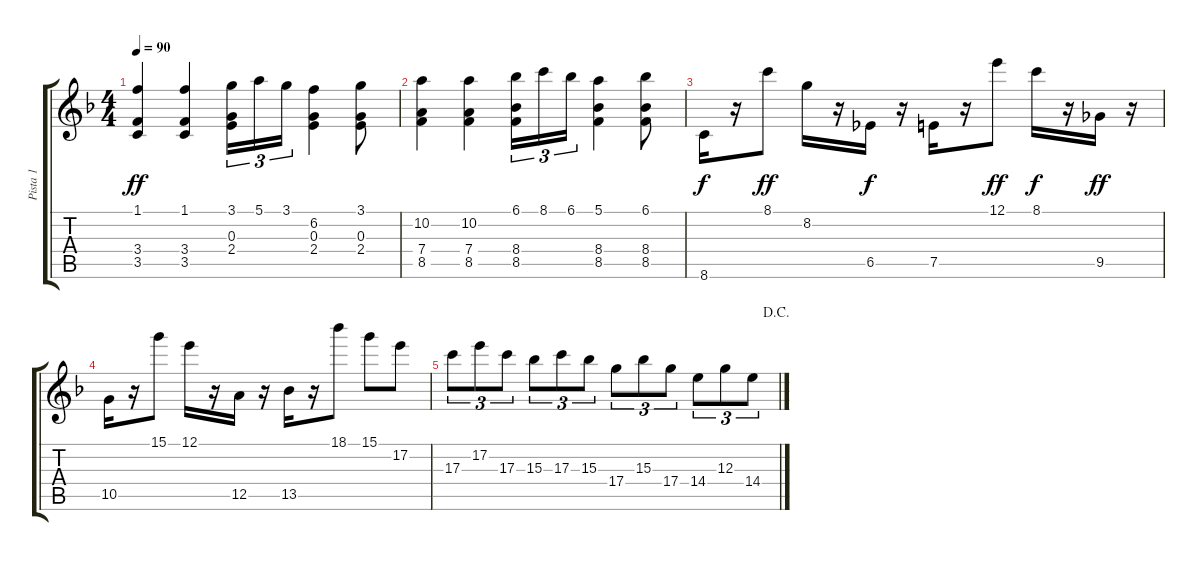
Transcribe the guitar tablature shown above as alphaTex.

\track ("Pista 1" "Pista 1") {instrument acousticguitarsteel}
\staff {score tabs}
\tuning (E4 B3 G3 D3 A2 E2) {hide}
\ts (4 4)
\tempo 90
\clef g2
\ks f
(1.1 3.4 3.5).4{dy ff} (1.1 3.4 3.5).4 (3.1 0.3 2.4).16{tu (3 2)} 5.1.16{tu (3 2)} 3.1.16{tu (3 2)} (6.2 0.3 2.4).4 (3.1 0.3 2.4).8 |
(10.2 7.4 8.5).4 (10.2 7.4 8.5).4 (6.1 8.4 8.5).16{tu (3 2)} 8.1.16{tu (3 2)} 6.1.16{tu (3 2)} (5.1 8.4 8.5).4 (6.1 8.4 8.5).8 |
8.6.16{dy f} r.16 8.1.8{dy ff} 8.2.16 r.16 6.5.16{dy f} r.16 7.5.16 r.16 12.1.8{dy ff} 8.1.16{dy f} r.16 9.5.16{dy ff} r.16 |
10.5.16 r.16 15.1.8 12.1.16 r.16 12.5.16 r.16 13.5.16 r.16 18.1.8 15.1.8 17.2.8 |
\jump dacapo
17.3.8{tu (3 2)} 17.2.8{tu (3 2)} 17.3.8{tu (3 2)} 15.3.8{tu (3 2)} 17.3.8{tu (3 2)} 15.3.8{tu (3 2)} 17.4.8{tu (3 2)} 15.3.8{tu (3 2)} 17.4.8{tu (3 2)} 14.4.8{tu (3 2)} 12.3.8{tu (3 2)} 14.4.8{tu (3 2)}
